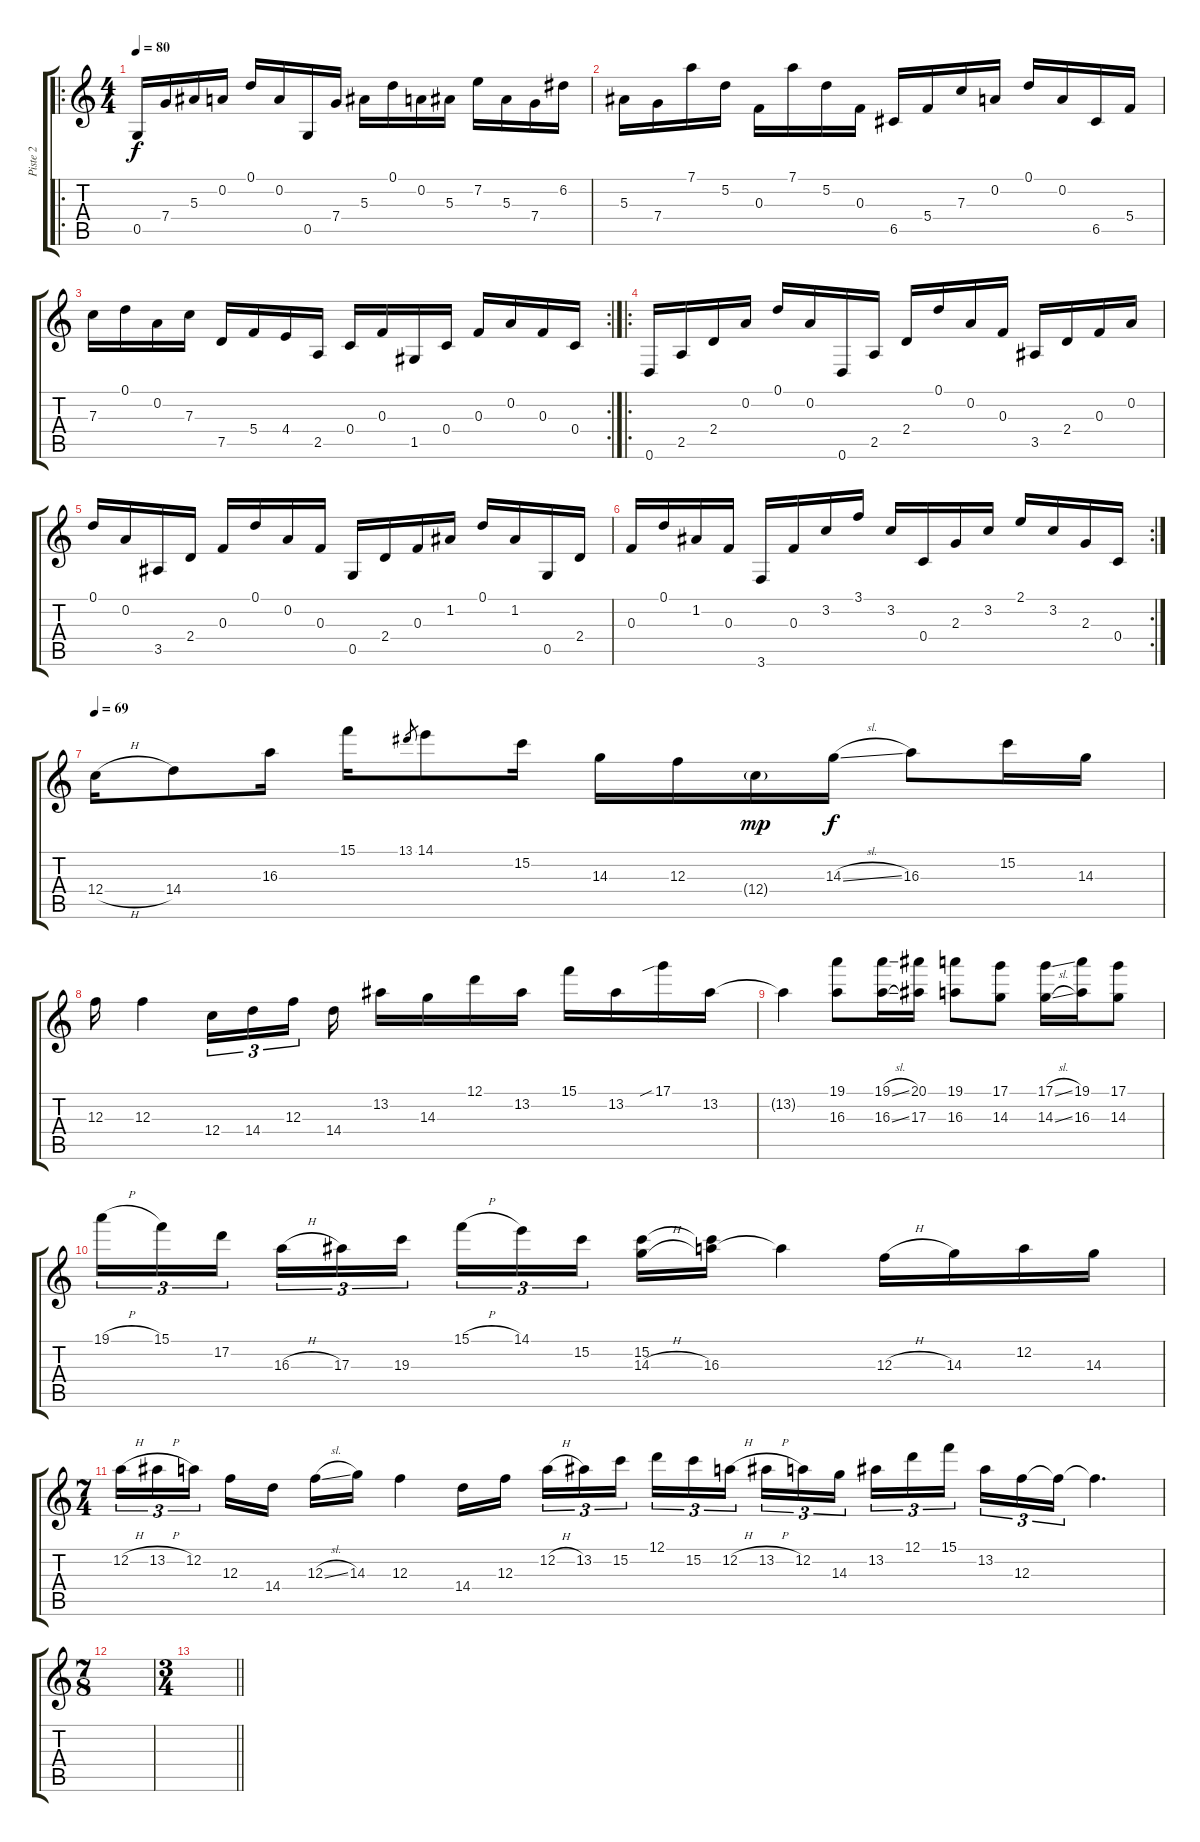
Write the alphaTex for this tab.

\track ("Piste 2" "Piste 2") {instrument acousticguitarsteel}
\staff {score tabs}
\tuning (D4 A3 F3 C3 G2 D2) {hide}
\ro
\ts (4 4)
\tempo 80
\clef g2
\ks c
0.5.16{dy f} 7.4.16 5.3.16 0.2.16 0.1.16 0.2.16 0.5.16 7.4.16 5.3.16 0.1.16 0.2.16 5.3.16 7.2.16 5.3.16 7.4.16 6.2.16 |
5.3.16 7.4.16 7.1.16 5.2.16 0.3.16 7.1.16 5.2.16 0.3.16 6.5.16 5.4.16 7.3.16 0.2.16 0.1.16 0.2.16 6.5.16 5.4.16 |
\rc 2
7.3.16 0.1.16 0.2.16 7.3.16 7.5.16 5.4.16 4.4.16 2.5.16 0.4.16 0.3.16 1.5.16 0.4.16 0.3.16 0.2.16 0.3.16 0.4.16 |
\ro
0.6.16 2.5.16 2.4.16 0.2.16 0.1.16 0.2.16 0.6.16 2.5.16 2.4.16 0.1.16 0.2.16 0.3.16 3.5.16 2.4.16 0.3.16 0.2.16 |
0.1.16 0.2.16 3.5.16 2.4.16 0.3.16 0.1.16 0.2.16 0.3.16 0.5.16 2.4.16 0.3.16 1.2.16 0.1.16 1.2.16 0.5.16 2.4.16 |
\rc 2
0.3.16 0.1.16 1.2.16 0.3.16 3.6.16 0.3.16 3.2.16 3.1.16 3.2.16 0.4.16 2.3.16 3.2.16 2.1.16 3.2.16 2.3.16 0.4.16 |
\tempo 69
12.4{h}.16 14.4.8 16.3.16 15.1.16 13.1.8{gr} 14.1.8 15.2.16 14.3.16 12.3.16 12.4{g}.16{dy mp} 14.3{sl}.16{dy f} 16.3.8 15.2.16 14.3.16 |
12.3.16 12.3.4 12.4.16{tu (3 2)} 14.4.16{tu (3 2)} 12.3.16{tu (3 2) beam splitsecondary} 14.4.16 13.2.16 14.3.16 12.1.16 13.2.16 15.1.16 13.2.16 17.1{sib}.16 13.2.16 |
13.2{t}.4 (19.1 16.3).8 (19.1{sl} 16.3{sl}).16 (20.1 17.3).16 (19.1 16.3).8 (17.1 14.3).8 (17.1{sl} 14.3{sl}).16 (19.1 16.3).16 (17.1 14.3).8 |
19.1{h}.16{tu (3 2)} 15.1.16{tu (3 2)} 17.2.16{tu (3 2) beam splitsecondary} 16.3{h}.16{tu (3 2)} 17.3.16{tu (3 2)} 19.3.16{tu (3 2)} 15.1{h}.16{tu (3 2)} 14.1.16{tu (3 2)} 15.2.16{tu (3 2) beam splitsecondary} (15.2 14.3{h}).16 (15.2{t} 16.3).16 16.3{t}.4 12.3{h}.16 14.3.16 12.2.16 14.3.16 |
\ts (7 4)
12.2{h}.16{tu (3 2)} 13.2{h}.16{tu (3 2)} 12.2.16{tu (3 2) beam splitsecondary} 12.3.16 14.4.16 12.3{sl}.16 14.3.16 12.3.4 14.4.16 12.3.16 12.2{h}.16{tu (3 2)} 13.2.16{tu (3 2)} 15.2.16{tu (3 2) beam splitsecondary} 12.1.16{tu (3 2)} 15.2.16{tu (3 2)} 12.2{h}.16{tu (3 2)} 13.2{h}.16{tu (3 2)} 12.2.16{tu (3 2)} 14.3.16{tu (3 2) beam splitsecondary} 13.2.16{tu (3 2)} 12.1.16{tu (3 2)} 15.1.16{tu (3 2)} 13.2.16{tu (3 2)} 12.3.16{tu (3 2)} 12.3{t}.16{tu (3 2)} 12.3{t}.4{d} |
\ts (7 8)
|
\ts (3 4)
\barLineRight lightlight
